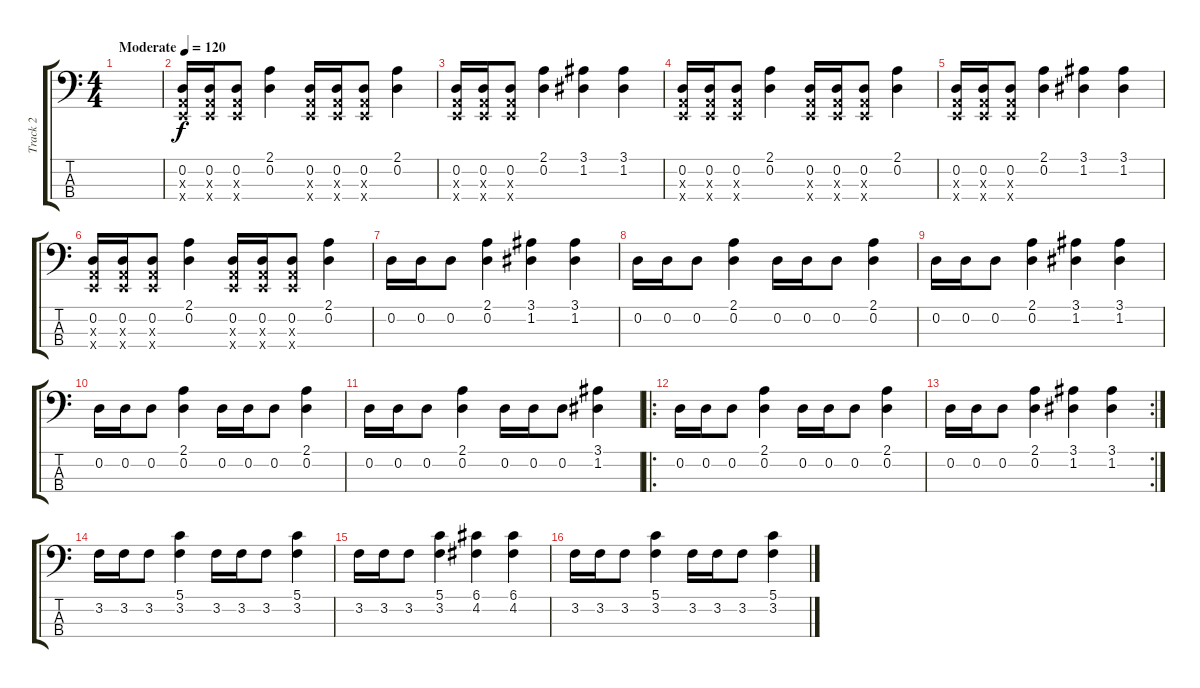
\track ("Track 2" "Track 2") {instrument electricbassfinger}
\staff {score tabs}
\tuning (G2 D2 A1 E1) {hide}
\ts (4 4)
\tempo (120 "Moderate")
\clef f4
\ks c
|
(0.2 0.3{x} 0.4{x}).16 (0.2 0.3{x} 0.4{x}).16 (0.2 0.3{x} 0.4{x}).8 (2.1 0.2).4 (0.2 0.3{x} 0.4{x}).16 (0.2 0.3{x} 0.4{x}).16 (0.2 0.3{x} 0.4{x}).8 (2.1 0.2).4 |
(0.2 0.3{x} 0.4{x}).16 (0.2 0.3{x} 0.4{x}).16 (0.2 0.3{x} 0.4{x}).8 (2.1 0.2).4 (3.1 1.2).4 (3.1 1.2).4 |
(0.2 0.3{x} 0.4{x}).16 (0.2 0.3{x} 0.4{x}).16 (0.2 0.3{x} 0.4{x}).8 (2.1 0.2).4 (0.2 0.3{x} 0.4{x}).16 (0.2 0.3{x} 0.4{x}).16 (0.2 0.3{x} 0.4{x}).8 (2.1 0.2).4 |
(0.2 0.3{x} 0.4{x}).16 (0.2 0.3{x} 0.4{x}).16 (0.2 0.3{x} 0.4{x}).8 (2.1 0.2).4 (3.1 1.2).4 (3.1 1.2).4 |
(0.2 0.3{x} 0.4{x}).16 (0.2 0.3{x} 0.4{x}).16 (0.2 0.3{x} 0.4{x}).8 (2.1 0.2).4 (0.2 0.3{x} 0.4{x}).16 (0.2 0.3{x} 0.4{x}).16 (0.2 0.3{x} 0.4{x}).8 (2.1 0.2).4 |
0.2.16 0.2.16 0.2.8 (2.1 0.2).4 (3.1 1.2).4 (3.1 1.2).4 |
0.2.16 0.2.16 0.2.8 (2.1 0.2).4 0.2.16 0.2.16 0.2.8 (2.1 0.2).4 |
0.2.16 0.2.16 0.2.8 (2.1 0.2).4 (3.1 1.2).4 (3.1 1.2).4 |
0.2.16 0.2.16 0.2.8 (2.1 0.2).4 0.2.16 0.2.16 0.2.8 (2.1 0.2).4 |
0.2.16 0.2.16 0.2.8 (2.1 0.2).4 0.2.16 0.2.16 0.2.8 (3.1 1.2).4 |
\ro
0.2.16 0.2.16 0.2.8 (2.1 0.2).4 0.2.16 0.2.16 0.2.8 (2.1 0.2).4 |
\rc 2
0.2.16 0.2.16 0.2.8 (2.1 0.2).4 (3.1 1.2).4 (3.1 1.2).4 |
3.2.16 3.2.16 3.2.8 (5.1 3.2).4 3.2.16 3.2.16 3.2.8 (5.1 3.2).4 |
3.2.16 3.2.16 3.2.8 (5.1 3.2).4 (6.1 4.2).4 (6.1 4.2).4 |
3.2.16 3.2.16 3.2.8 (5.1 3.2).4 3.2.16 3.2.16 3.2.8 (5.1 3.2).4
